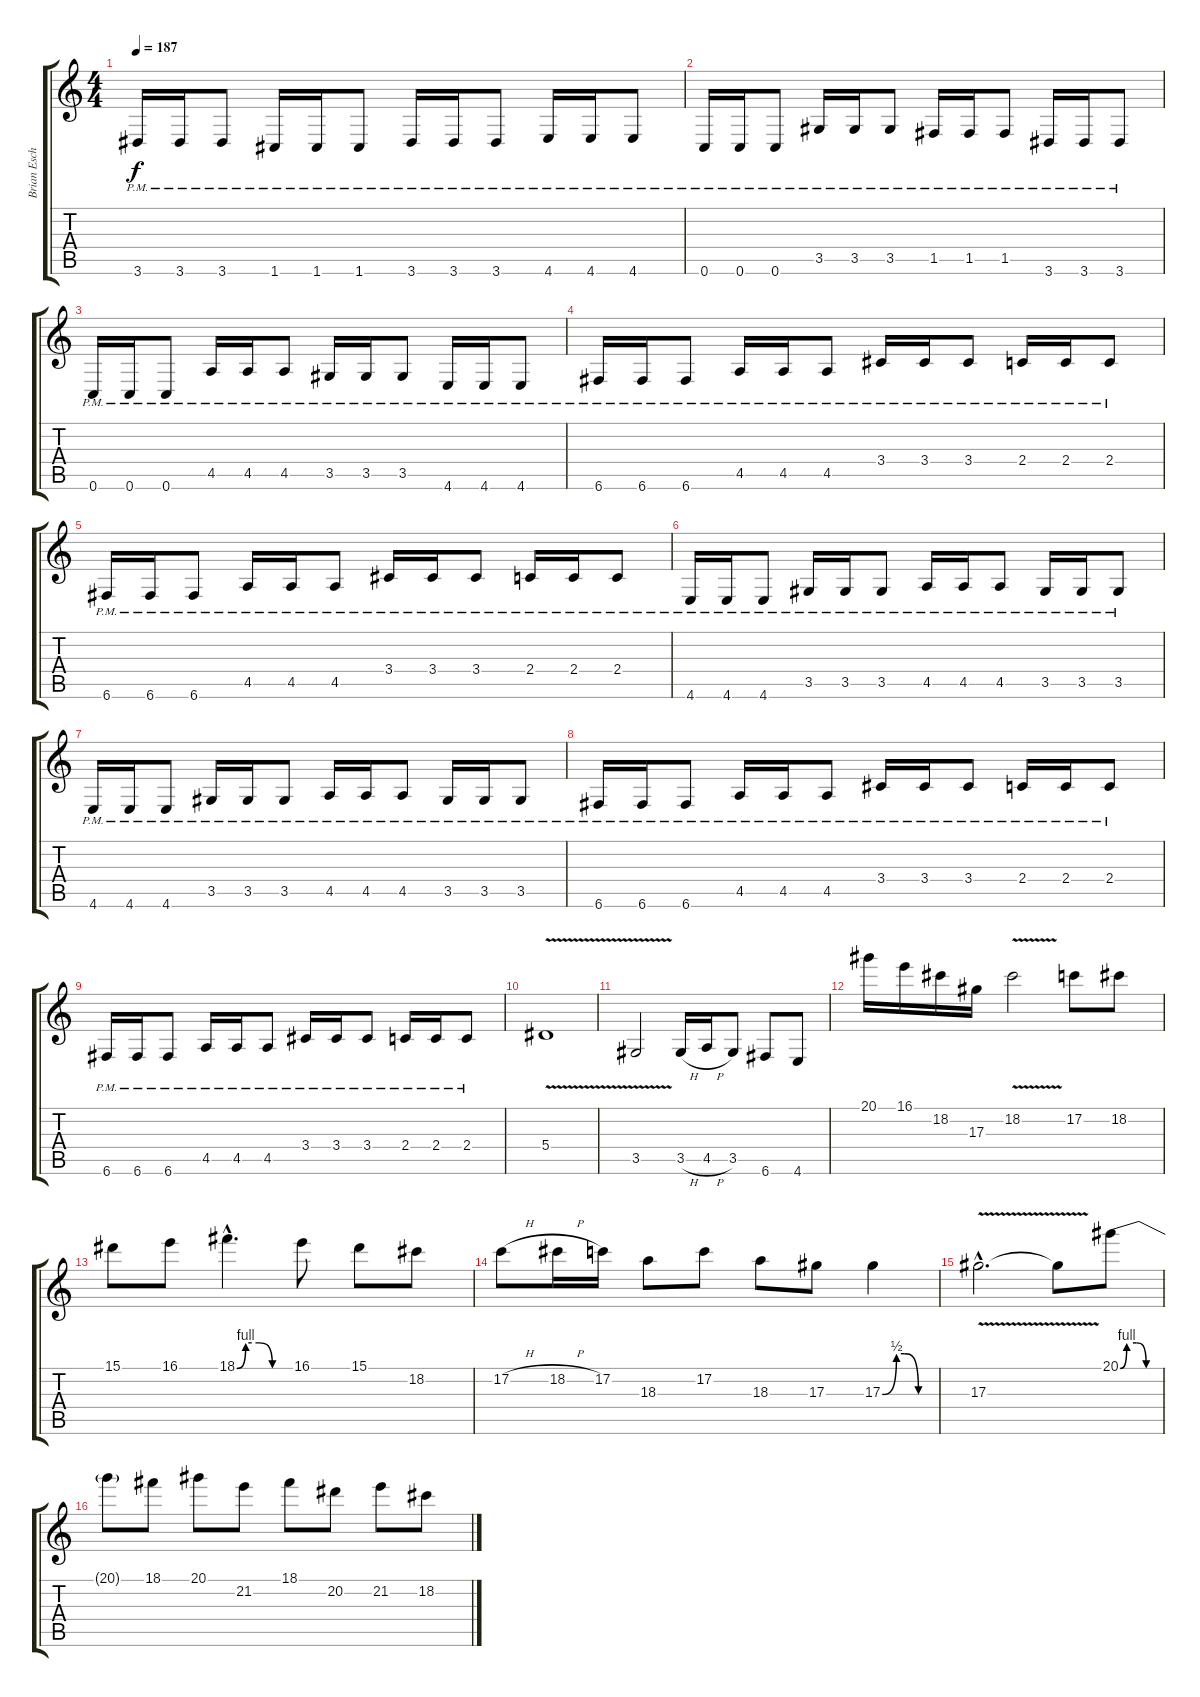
\track ("Brian Eschbach (Lead Guitar)" "Brian Esch") {instrument distortionguitar}
\staff {score tabs}
\tuning (C4 G3 Eb3 Bb2 F2 C2) {hide}
\ts (4 4)
\tempo 187
\clef g2
\ks c
3.6{pm}.16{dy f} 3.6{pm}.16 3.6{pm}.8 1.6{pm}.16 1.6{pm}.16 1.6{pm}.8 3.6{pm}.16 3.6{pm}.16 3.6{pm}.8 4.6{pm}.16 4.6{pm}.16 4.6{pm}.8 |
0.6{pm}.16 0.6{pm}.16 0.6{pm}.8 3.5{pm}.16 3.5{pm}.16 3.5{pm}.8 1.5{pm}.16 1.5{pm}.16 1.5{pm}.8 3.6{pm}.16 3.6{pm}.16 3.6{pm}.8 |
0.6{pm}.16 0.6{pm}.16 0.6{pm}.8 4.5{pm}.16 4.5{pm}.16 4.5{pm}.8 3.5{pm}.16 3.5{pm}.16 3.5{pm}.8 4.6{pm}.16 4.6{pm}.16 4.6{pm}.8 |
6.6{pm}.16 6.6{pm}.16 6.6{pm}.8 4.5{pm}.16 4.5{pm}.16 4.5{pm}.8 3.4{pm}.16 3.4{pm}.16 3.4{pm}.8 2.4{pm}.16 2.4{pm}.16 2.4{pm}.8 |
6.6{pm}.16 6.6{pm}.16 6.6{pm}.8 4.5{pm}.16 4.5{pm}.16 4.5{pm}.8 3.4{pm}.16 3.4{pm}.16 3.4{pm}.8 2.4{pm}.16 2.4{pm}.16 2.4{pm}.8 |
4.6{pm}.16 4.6{pm}.16 4.6{pm}.8 3.5{pm}.16 3.5{pm}.16 3.5{pm}.8 4.5{pm}.16 4.5{pm}.16 4.5{pm}.8 3.5{pm}.16 3.5{pm}.16 3.5{pm}.8 |
4.6{pm}.16 4.6{pm}.16 4.6{pm}.8 3.5{pm}.16 3.5{pm}.16 3.5{pm}.8 4.5{pm}.16 4.5{pm}.16 4.5{pm}.8 3.5{pm}.16 3.5{pm}.16 3.5{pm}.8 |
6.6{pm}.16 6.6{pm}.16 6.6{pm}.8 4.5{pm}.16 4.5{pm}.16 4.5{pm}.8 3.4{pm}.16 3.4{pm}.16 3.4{pm}.8 2.4{pm}.16 2.4{pm}.16 2.4{pm}.8 |
6.6{pm}.16 6.6{pm}.16 6.6{pm}.8 4.5{pm}.16 4.5{pm}.16 4.5{pm}.8 3.4{pm}.16 3.4{pm}.16 3.4{pm}.8 2.4{pm}.16 2.4{pm}.16 2.4{pm}.8 |
5.4{v}.1 |
3.5{v}.2 3.5{h}.16 4.5{h}.16 3.5.8 6.6.8 4.6.8 |
20.1.16{balance 8} 16.1.16 18.2.16 17.3.16 18.2{v}.2 17.2.8 18.2.8 |
15.1.8 16.1.8 18.1{be (custom 0 0 10 4 25 4 40 0 60 0) hac}.4{d} 16.1.8 15.1.8 18.2.8 |
17.2{h}.8 18.2{h}.16 17.2.16 18.3.8 17.2.8 18.3.8 17.3.8 17.3{be (custom 0 0 16 2 25 2 41 0 45 0 60 0)}.4 |
17.3{v hac}.2{d} 17.3{t}.8 20.1{be (custom 0 0 10 4 25 4 40 0 60 0)}.8 |
20.1{t}.8 18.1.8 20.1.8 21.2.8 18.1.8 20.2.8 21.2.8 18.2.8
